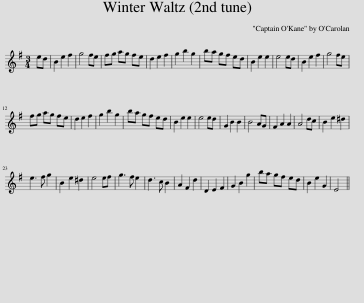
X:1
L:1/8
M:3/4
I:linebreak $
K:Emin
V:1 treble
V:1
 ed | B2 e2 f2 | g4 fe | fg ag fe | d2 e2 f2 | %5
 g2 b2 g2 | ba gf ed | B2 e2 e2 | e4 ed | B2 e2 f2 | %10
 g4 fe |$ fg ag fe | d2 e2 f2 | g2 b2 g2 | ba gf ed | %15
 B2 e2 e2 | e4 ed | G2 B2 B2 | B4 AG | F2 A2 A2 | %20
 A4 dc | B2 e2 ^d2 |$ e3 f g2 | B2 e2 ^d2 | e4 ef | %25
 g3 f e2 | d3 c B2 | A2 F2 d2 | D2 E2 F2 | G2 B2 g2 | %30
 ba gf ed | B2 e2 G2 | E4 || %33
